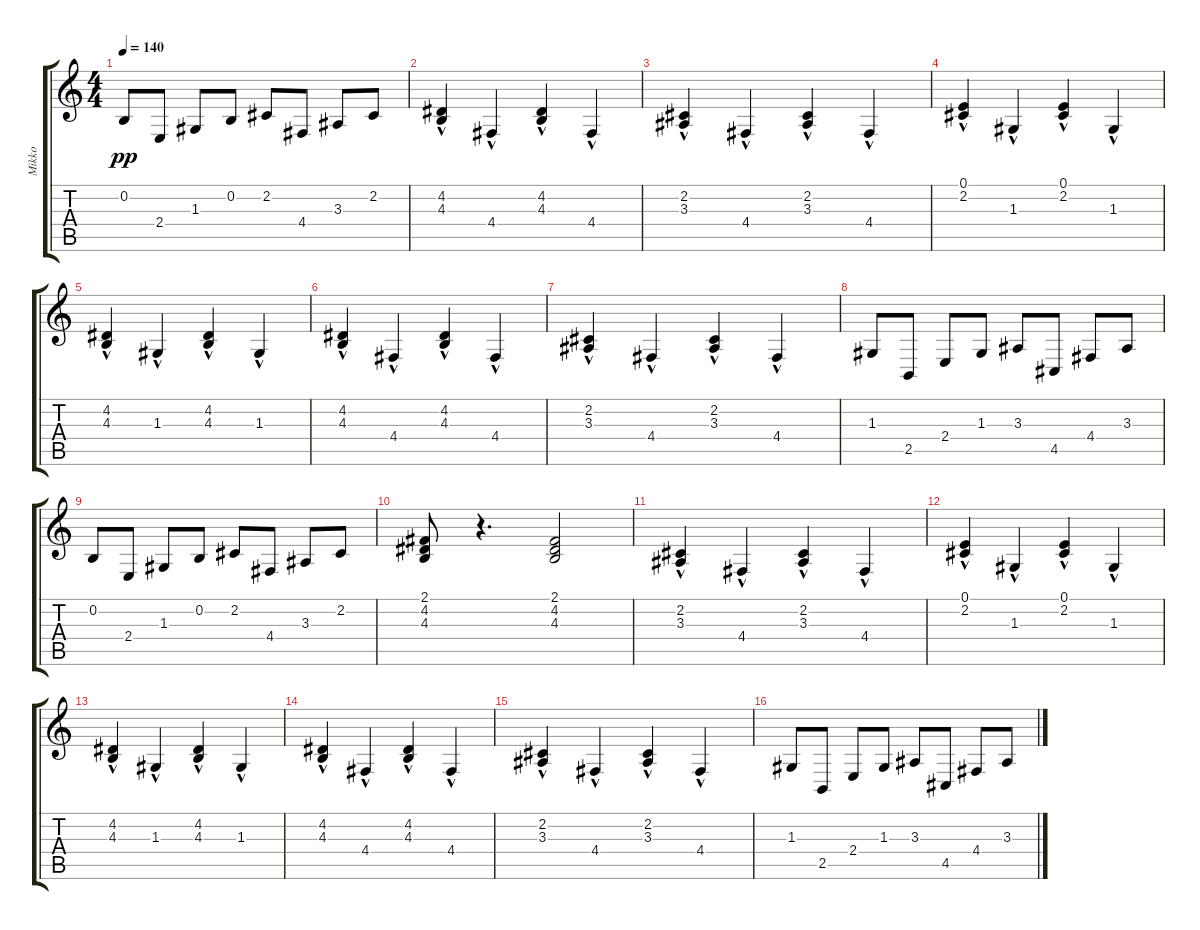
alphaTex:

\track ("Mikko" "Mikko") {instrument acousticgrandpiano}
\staff {score tabs}
\tuning (E4 B3 G3 D3 A2 E2) {hide}
\ts (4 4)
\tempo 140
\clef g2
\ks c
0.2.8{dy pp} 2.4.8 1.3.8 0.2.8 2.2.8 4.4.8 3.3.8 2.2.8 |
(4.2{hac} 4.3{hac}).4{volume 15 instrument acousticgrandpiano} 4.4{hac}.4 (4.2{hac} 4.3{hac}).4 4.4{hac}.4 |
(2.2{hac} 3.3{hac}).4 4.4{hac}.4 (2.2{hac} 3.3{hac}).4 4.4{hac}.4 |
(0.1{hac} 2.2{hac}).4 1.3{hac}.4 (0.1{hac} 2.2{hac}).4 1.3{hac}.4 |
(4.2{hac} 4.3{hac}).4 1.3{hac}.4 (4.2{hac} 4.3{hac}).4 1.3{hac}.4 |
(4.2{hac} 4.3{hac}).4 4.4{hac}.4 (4.2{hac} 4.3{hac}).4 4.4{hac}.4 |
(2.2{hac} 3.3{hac}).4 4.4{hac}.4 (2.2{hac} 3.3{hac}).4 4.4{hac}.4 |
1.3.8 2.5.8 2.4.8 1.3.8 3.3.8 4.5.8 4.4.8 3.3.8 |
0.2.8 2.4.8 1.3.8 0.2.8 2.2.8 4.4.8 3.3.8 2.2.8 |
(2.1 4.2 4.3).8{volume 15 instrument acousticgrandpiano} r.4{d} (2.1 4.2 4.3).2 |
(2.2{hac} 3.3{hac}).4 4.4{hac}.4 (2.2{hac} 3.3{hac}).4 4.4{hac}.4 |
(0.1{hac} 2.2{hac}).4 1.3{hac}.4 (0.1{hac} 2.2{hac}).4 1.3{hac}.4 |
(4.2{hac} 4.3{hac}).4 1.3{hac}.4 (4.2{hac} 4.3{hac}).4 1.3{hac}.4 |
(4.2{hac} 4.3{hac}).4 4.4{hac}.4 (4.2{hac} 4.3{hac}).4 4.4{hac}.4 |
(2.2{hac} 3.3{hac}).4 4.4{hac}.4 (2.2{hac} 3.3{hac}).4 4.4{hac}.4 |
1.3.8 2.5.8 2.4.8 1.3.8 3.3.8 4.5.8 4.4.8 3.3.8
